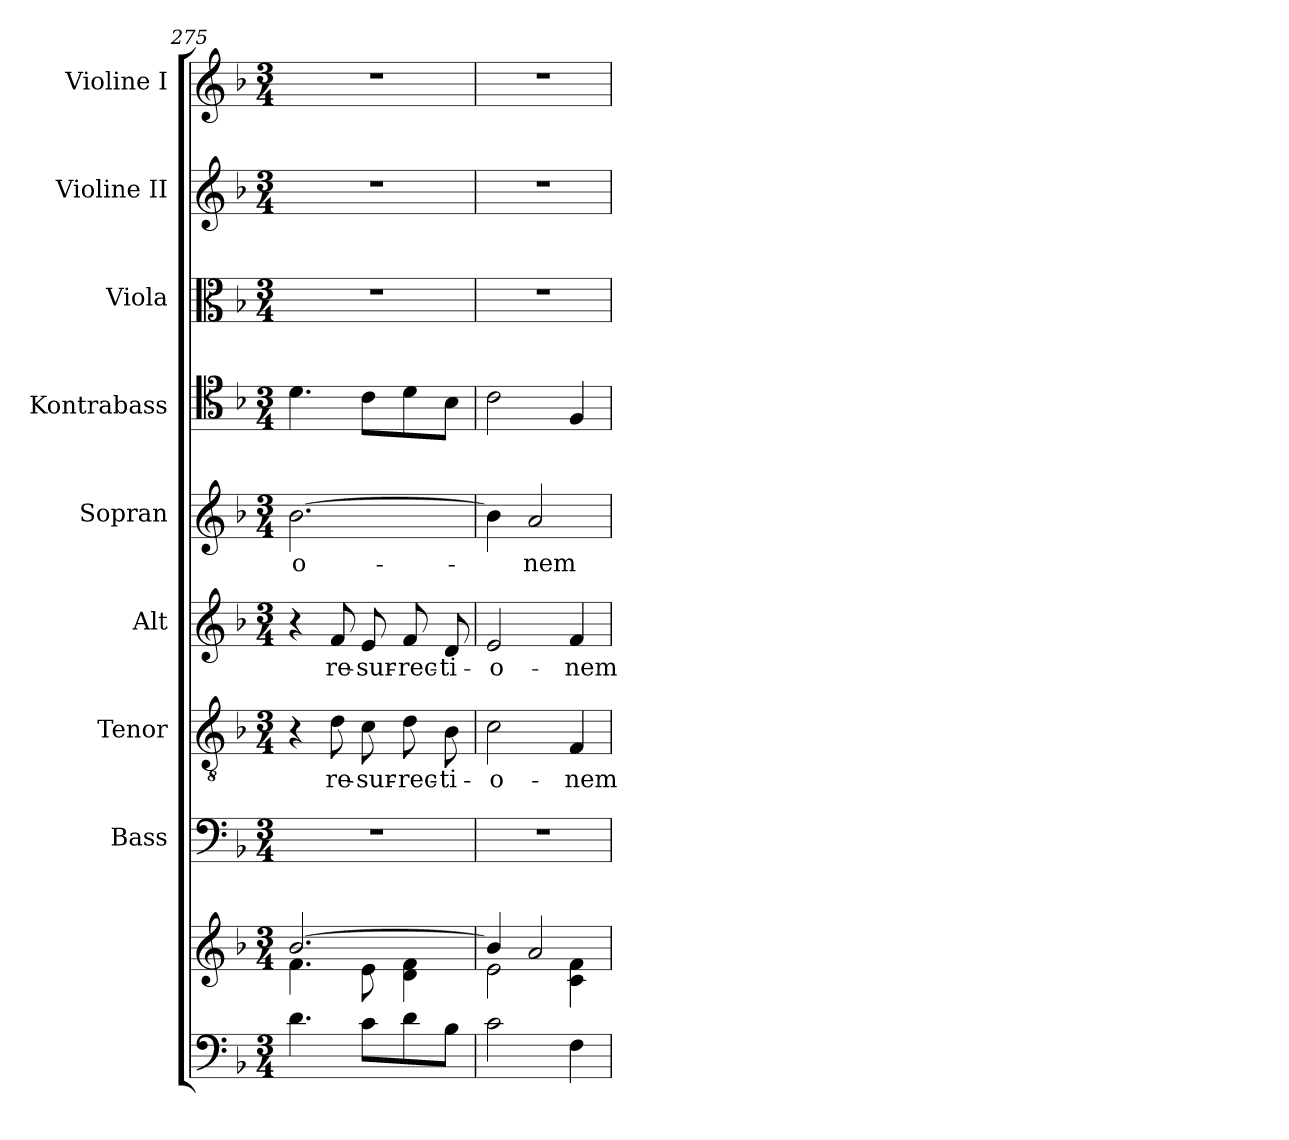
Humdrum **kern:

**kern	**kern	**kern	**kern	**text	**kern	**text	**kern	**text	**kern	**kern	**kern	**kern
*part9	*part9	*part8	*part7	*part7	*part6	*part6	*part5	*part5	*part4	*part3	*part2	*part1
*staff10	*staff9	*staff8	*staff7	*staff7	*staff6	*staff6	*staff5	*staff5	*staff4	*staff3	*staff2	*staff1
*	*	*I"Bass	*I"Tenor	*	*I"Alt	*	*I"Sopran	*	*I"Kontrabass	*I"Viola	*I"Violine II	*I"Violine I
*	*	*I'B.	*I'T.	*	*I'A.	*	*I'S.	*	*I'Kb.	*I'Vla.	*I'Vl. II	*I'Vl. I
*clefF4	*clefG2	*clefF4	*clefGv2	*	*clefG2	*	*clefG2	*	*clefC4	*clefC3	*clefG2	*clefG2
*	*	*	*	*	*	*	*	*	*ITrd7c12	*	*	*
*k[b-]	*k[b-]	*k[b-]	*k[b-]	*	*k[b-]	*	*k[b-]	*	*k[b-]	*k[b-]	*k[b-]	*k[b-]
*F:	*F:	*F:	*F:	*	*F:	*	*F:	*	*F:	*F:	*F:	*F:
*M3/4	*M3/4	*M3/4	*M3/4	*	*M3/4	*	*M3/4	*	*M3/4	*M3/4	*M3/4	*M3/4
=275	=275	=275	=275	=275	=275	=275	=275	=275	=275	=275	=275	=275
*	*^	*	*	*	*	*	*	*	*	*	*	*
!	!	!	!	!	!	!	!	!	!LO:LY:b	!	!	!	!
4.d\	[>2.b-/	4.f\	2.r	4r	.	4r	.	[2.b-\	-o-	4.D\	2.r	2.r	2.r
!	!	!	!	!	!LO:LY:b	!	!LO:LY:b	!	!	!	!	!	!
.	.	.	.	8d\	re-	8f/	re-	.	.	.	.	.	.
!	!	!	!	!	!LO:LY:b	!	!LO:LY:b	!	!	!	!	!	!
8c\L	.	8e\	.	8c\	-sur-	8e/	-sur-	.	.	8C\L	.	.	.
!	!	!	!	!	!LO:LY:b	!	!LO:LY:b	!	!	!	!	!	!
8d\	.	4d\ 4f\	.	8d\	-rec-	8f/	-rec-	.	.	8D\	.	.	.
!	!	!	!	!	!LO:LY:b	!	!LO:LY:b	!	!	!	!	!	!
8B-\J	.	.	.	8B-\	-ti-	8d/	-ti-	.	.	8BB-\J	.	.	.
=276	=276	=276	=276	=276	=276	=276	=276	=276	=276	=276	=276	=276	=276
!	!	!	!	!	!LO:LY:b	!	!LO:LY:b	!	!	!	!	!	!
2c\	4b-/]	2e\	2.r	2c\	-o-	2e/	-o-	4b-\]	.	2C\	2.r	2.r	2.r
!	!	!	!	!	!	!	!	!	!LO:LY:b	!	!	!	!
.	2a/	.	.	.	.	.	.	2a/	-nem	.	.	.	.
!	!	!	!	!	!LO:LY:b	!	!LO:LY:b	!	!	!	!	!	!
4F\	.	4c\ 4f\	.	4F/	-nem	4f/	-nem	.	.	4FF/	.	.	.
*	*v	*v	*	*	*	*	*	*	*	*	*	*	*
=	=	=	=	=	=	=	=	=	=	=	=	=
*-	*-	*-	*-	*-	*-	*-	*-	*-	*-	*-	*-	*-
